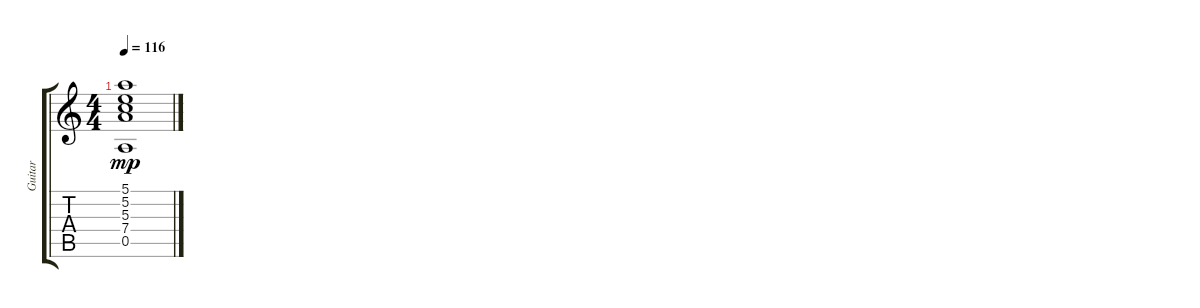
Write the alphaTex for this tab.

\track ("Guitar" "Guitar") {instrument acousticguitarsteel}
\staff {score tabs}
\tuning (E4 B3 G3 D3 A2 E2) {hide}
\ts (4 4)
\tempo 116
\clef g2
\ks c
(5.1 5.2 5.3 7.4 0.5).1{dy mp}
